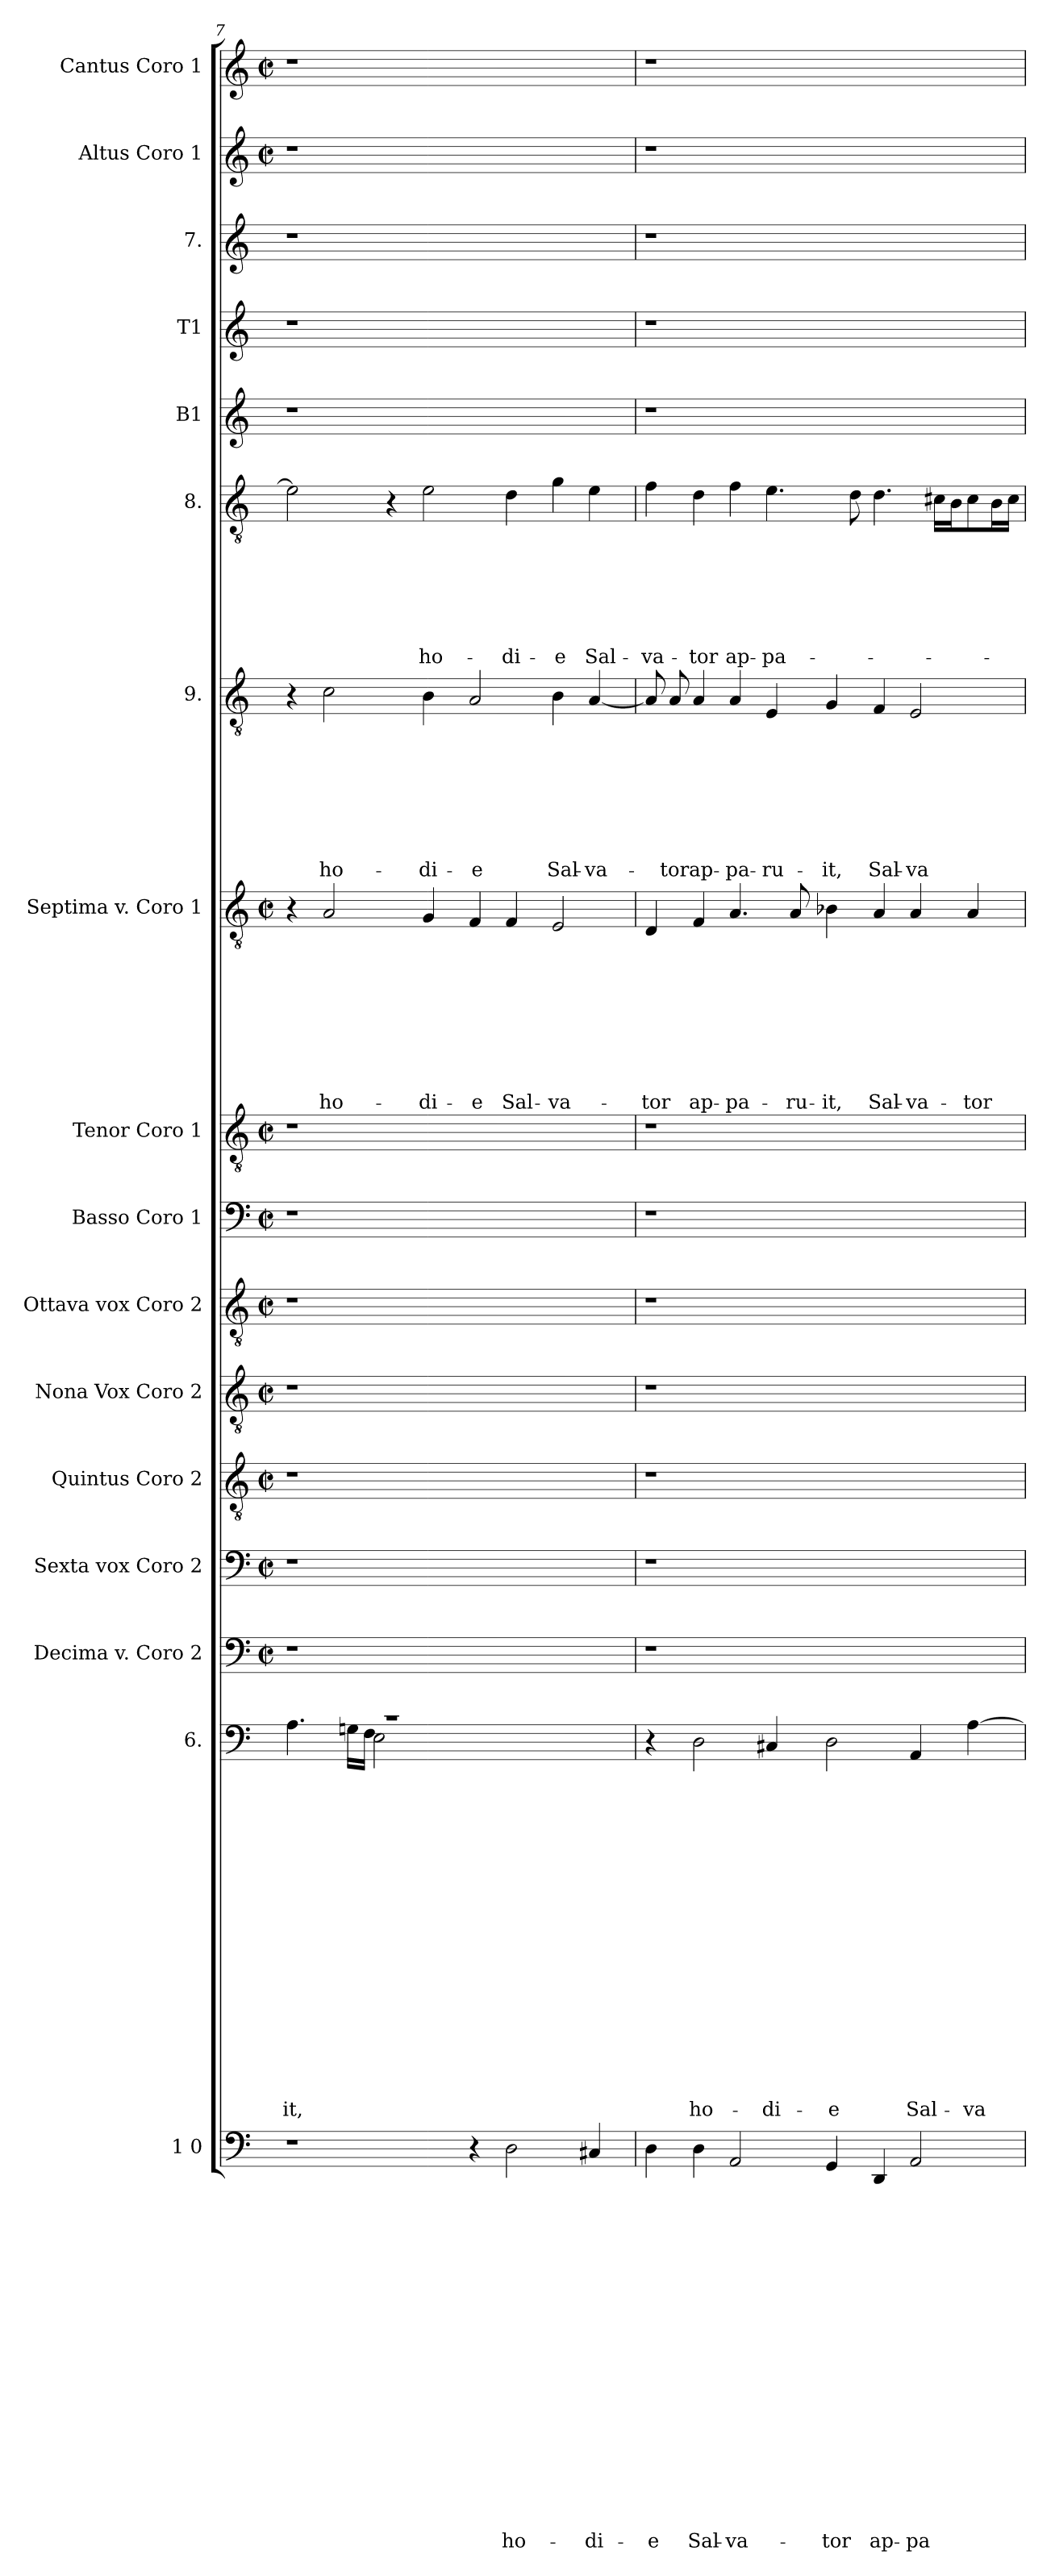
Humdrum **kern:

**kern	**text	**text	**text	**text	**text	**text	**text	**text	**text	**text	**text	**text	**text	**text	**text	**text	**text	**text	**text	**kern	**text	**text	**text	**text	**text	**text	**text	**text	**text	**text	**text	**text	**text	**text	**text	**text	**text	**text	**kern	**kern	**kern	**kern	**kern	**kern	**kern	**kern	**text	**text	**text	**text	**text	**text	**text	**text	**text	**kern	**text	**text	**text	**text	**text	**text	**text	**text	**kern	**text	**text	**text	**text	**text	**text	**text	**kern	**kern	**kern	**kern	**kern
*part17	*part17	*part17	*part17	*part17	*part17	*part17	*part17	*part17	*part17	*part17	*part17	*part17	*part17	*part17	*part17	*part17	*part17	*part17	*part17	*part16	*part16	*part16	*part16	*part16	*part16	*part16	*part16	*part16	*part16	*part16	*part16	*part16	*part16	*part16	*part16	*part16	*part16	*part16	*part15	*part14	*part13	*part12	*part11	*part10	*part9	*part8	*part8	*part8	*part8	*part8	*part8	*part8	*part8	*part8	*part8	*part7	*part7	*part7	*part7	*part7	*part7	*part7	*part7	*part7	*part6	*part6	*part6	*part6	*part6	*part6	*part6	*part6	*part5	*part4	*part3	*part2	*part1
*staff17	*staff17	*staff17	*staff17	*staff17	*staff17	*staff17	*staff17	*staff17	*staff17	*staff17	*staff17	*staff17	*staff17	*staff17	*staff17	*staff17	*staff17	*staff17	*staff17	*staff16	*staff16	*staff16	*staff16	*staff16	*staff16	*staff16	*staff16	*staff16	*staff16	*staff16	*staff16	*staff16	*staff16	*staff16	*staff16	*staff16	*staff16	*staff16	*staff15	*staff14	*staff13	*staff12	*staff11	*staff10	*staff9	*staff8	*staff8	*staff8	*staff8	*staff8	*staff8	*staff8	*staff8	*staff8	*staff8	*staff7	*staff7	*staff7	*staff7	*staff7	*staff7	*staff7	*staff7	*staff7	*staff6	*staff6	*staff6	*staff6	*staff6	*staff6	*staff6	*staff6	*staff5	*staff4	*staff3	*staff2	*staff1
*I"1 0	*	*	*	*	*	*	*	*	*	*	*	*	*	*	*	*	*	*	*	*I"6.	*	*	*	*	*	*	*	*	*	*	*	*	*	*	*	*	*	*	*I"Decima v. Coro 2	*I"Sexta vox Coro 2	*I"Quintus Coro 2	*I"Nona Vox Coro 2	*I"Ottava vox Coro 2	*I"Basso Coro 1	*I"Tenor Coro 1	*I"Septima v. Coro 1	*	*	*	*	*	*	*	*	*	*I"9.	*	*	*	*	*	*	*	*	*I"8.	*	*	*	*	*	*	*	*I"B1	*I"T1	*I"7.	*I"Altus Coro 1	*I"Cantus Coro 1
*	*	*	*	*	*	*	*	*	*	*	*	*	*	*	*	*	*	*	*	*	*	*	*	*	*	*	*	*	*	*	*	*	*	*	*	*	*	*	*	*	*	*	*	*	*	*	*	*	*	*	*	*	*	*	*	*	*	*	*	*	*	*	*	*	*	*	*	*	*	*	*	*	*I'B1	*I'T1	*	*I'A	*I'C
*clefF4	*	*	*	*	*	*	*	*	*	*	*	*	*	*	*	*	*	*	*	*clefF4	*	*	*	*	*	*	*	*	*	*	*	*	*	*	*	*	*	*	*clefF4	*clefF4	*clefGv2	*clefGv2	*clefGv2	*clefF4	*clefGv2	*clefGv2	*	*	*	*	*	*	*	*	*	*clefGv2	*	*	*	*	*	*	*	*	*clefGv2	*	*	*	*	*	*	*	*clefG2	*clefG2	*clefG2	*clefG2	*clefG2
*k[]	*	*	*	*	*	*	*	*	*	*	*	*	*	*	*	*	*	*	*	*k[]	*	*	*	*	*	*	*	*	*	*	*	*	*	*	*	*	*	*	*k[]	*k[]	*k[]	*k[]	*k[]	*k[]	*k[]	*k[]	*	*	*	*	*	*	*	*	*	*k[]	*	*	*	*	*	*	*	*	*k[]	*	*	*	*	*	*	*	*k[]	*k[]	*k[]	*k[]	*k[]
*C:	*	*	*	*	*	*	*	*	*	*	*	*	*	*	*	*	*	*	*	*C:	*	*	*	*	*	*	*	*	*	*	*	*	*	*	*	*	*	*	*C:	*C:	*C:	*C:	*C:	*C:	*C:	*C:	*	*	*	*	*	*	*	*	*	*C:	*	*	*	*	*	*	*	*	*C:	*	*	*	*	*	*	*	*C:	*C:	*C:	*C:	*C:
*	*	*	*	*	*	*	*	*	*	*	*	*	*	*	*	*	*	*	*	*	*	*	*	*	*	*	*	*	*	*	*	*	*	*	*	*	*	*	*M2/2	*M2/2	*M2/2	*M2/2	*M2/2	*M2/2	*M2/2	*M2/2	*	*	*	*	*	*	*	*	*	*	*	*	*	*	*	*	*	*	*	*	*	*	*	*	*	*	*	*	*	*M2/2	*M2/2
*	*	*	*	*	*	*	*	*	*	*	*	*	*	*	*	*	*	*	*	*	*	*	*	*	*	*	*	*	*	*	*	*	*	*	*	*	*	*	*met(c|)	*met(c|)	*met(c|)	*met(c|)	*met(c|)	*met(c|)	*met(c|)	*met(c|)	*	*	*	*	*	*	*	*	*	*	*	*	*	*	*	*	*	*	*	*	*	*	*	*	*	*	*	*	*	*met(c|)	*met(c|)
=7	=7	=7	=7	=7	=7	=7	=7	=7	=7	=7	=7	=7	=7	=7	=7	=7	=7	=7	=7	=7	=7	=7	=7	=7	=7	=7	=7	=7	=7	=7	=7	=7	=7	=7	=7	=7	=7	=7	=7	=7	=7	=7	=7	=7	=7	=7	=7	=7	=7	=7	=7	=7	=7	=7	=7	=7	=7	=7	=7	=7	=7	=7	=7	=7	=7	=7	=7	=7	=7	=7	=7	=7	=7	=7	=7	=7	=7
!	!	!	!	!	!	!	!	!	!	!	!	!	!	!	!	!	!	!	!	!	!	!	!	!	!	!	!	!	!	!	!	!	!	!	!	!	!	!LO:LY:b	!	!	!	!	!	!	!	!	!	!	!	!	!	!	!	!	!	!	!	!	!	!	!	!	!	!	!	!	!	!	!	!	!	!	!	!	!	!	!
*	*	*	*	*	*	*	*	*	*	*	*	*	*	*	*	*	*	*	*	*^	*	*	*	*	*	*	*	*	*	*	*	*	*	*	*	*	*	*	*	*	*	*	*	*	*	*	*	*	*	*	*	*	*	*	*	*	*	*	*	*	*	*	*	*	*	*	*	*	*	*	*	*	*	*	*	*	*
1r	.	.	.	.	.	.	.	.	.	.	.	.	.	.	.	.	.	.	.	4.A\	4..ryy	.	.	.	.	.	.	.	.	.	.	.	.	.	.	.	.	.	-it,	1r	1r	1r	1r	1r	1r	1r	4r	.	.	.	.	.	.	.	.	.	4r	.	.	.	.	.	.	.	.	2e\]	.	.	.	.	.	.	.	1r	1r	1r	1r	1r
!	!	!	!	!	!	!	!	!	!	!	!	!	!	!	!	!	!	!	!	!	!	!	!	!	!	!	!	!	!	!	!	!	!	!	!	!	!	!	!	!	!	!	!	!	!	!	!	!	!	!	!	!	!	!	!	!LO:LY:b	!	!	!	!	!	!	!	!	!LO:LY:b	!	!	!	!	!	!	!	!	!	!	!	!	!
.	.	.	.	.	.	.	.	.	.	.	.	.	.	.	.	.	.	.	.	.	.	.	.	.	.	.	.	.	.	.	.	.	.	.	.	.	.	.	.	.	.	.	.	.	.	.	2A/	.	.	.	.	.	.	.	.	ho-	2c\	.	.	.	.	.	.	.	ho-	.	.	.	.	.	.	.	.	.	.	.	.	.
.	.	.	.	.	.	.	.	.	.	.	.	.	.	.	.	.	.	.	.	16Gn\LL	.	.	.	.	.	.	.	.	.	.	.	.	.	.	.	.	.	.	.	.	.	.	.	.	.	.	.	.	.	.	.	.	.	.	.	.	.	.	.	.	.	.	.	.	.	.	.	.	.	.	.	.	.	.	.	.	.	.
.	.	.	.	.	.	.	.	.	.	.	.	.	.	.	.	.	.	.	.	16F\JJ	2E\	.	.	.	.	.	.	.	.	.	.	.	.	.	.	.	.	.	.	.	.	.	.	.	.	.	.	.	.	.	.	.	.	.	.	.	.	.	.	.	.	.	.	.	.	.	.	.	.	.	.	.	.	.	.	.	.	.
.	.	.	.	.	.	.	.	.	.	.	.	.	.	.	.	.	.	.	.	1rc	.	.	.	.	.	.	.	.	.	.	.	.	.	.	.	.	.	.	.	.	.	.	.	.	.	.	.	.	.	.	.	.	.	.	.	.	.	.	.	.	.	.	.	.	.	4r	.	.	.	.	.	.	.	.	.	.	.	.
!	!	!	!	!	!	!	!	!	!	!	!	!	!	!	!	!	!	!	!	!	!	!	!	!	!	!	!	!	!	!	!	!	!	!	!	!	!	!	!	!	!	!	!	!	!	!	!	!	!	!	!	!	!	!	!	!LO:LY:b	!	!	!	!	!	!	!	!	!LO:LY:b	!	!	!	!	!	!	!	!LO:LY:b	!	!	!	!	!
.	.	.	.	.	.	.	.	.	.	.	.	.	.	.	.	.	.	.	.	.	.	.	.	.	.	.	.	.	.	.	.	.	.	.	.	.	.	.	.	.	.	.	.	.	.	.	4G/	.	.	.	.	.	.	.	.	-di-	4B\	.	.	.	.	.	.	.	-di-	2e\	.	.	.	.	.	.	ho-	.	.	.	.	.
.	.	.	.	.	.	.	.	.	.	.	.	.	.	.	.	.	.	.	.	.	2ryy	.	.	.	.	.	.	.	.	.	.	.	.	.	.	.	.	.	.	.	.	.	.	.	.	.	.	.	.	.	.	.	.	.	.	.	.	.	.	.	.	.	.	.	.	.	.	.	.	.	.	.	.	.	.	.	.	.
!	!	!	!	!	!	!	!	!	!	!	!	!	!	!	!	!	!	!	!	!	!	!	!	!	!	!	!	!	!	!	!	!	!	!	!	!	!	!	!	!	!	!	!	!	!	!	!	!	!	!	!	!	!	!	!	!LO:LY:b:rj	!	!	!	!	!	!	!	!	!LO:LY:b:rj	!	!	!	!	!	!	!	!	!	!	!	!	!
4r	.	.	.	.	.	.	.	.	.	.	.	.	.	.	.	.	.	.	.	.	.	.	.	.	.	.	.	.	.	.	.	.	.	.	.	.	.	.	.	1ryy	1ryy	1ryy	1ryy	1ryy	1ryy	1ryy	4F/	.	.	.	.	.	.	.	.	-e	2A/	.	.	.	.	.	.	.	-e	.	.	.	.	.	.	.	.	1ryy	1ryy	1ryy	1ryy	1ryy
!	!	!	!	!	!	!	!	!	!	!	!	!	!	!	!	!	!	!	!LO:LY:b	!	!	!	!	!	!	!	!	!	!	!	!	!	!	!	!	!	!	!	!	!	!	!	!	!	!	!	!	!	!	!	!	!	!	!	!	!LO:LY:b	!	!	!	!	!	!	!	!	!	!	!	!	!	!	!	!	!LO:LY:b	!	!	!	!	!
2D\	.	.	.	.	.	.	.	.	.	.	.	.	.	.	.	.	.	.	ho-	.	.	.	.	.	.	.	.	.	.	.	.	.	.	.	.	.	.	.	.	.	.	.	.	.	.	.	4F/	.	.	.	.	.	.	.	.	Sal-	.	.	.	.	.	.	.	.	.	4d\	.	.	.	.	.	.	-di-	.	.	.	.	.
.	.	.	.	.	.	.	.	.	.	.	.	.	.	.	.	.	.	.	.	.	2ryy	.	.	.	.	.	.	.	.	.	.	.	.	.	.	.	.	.	.	.	.	.	.	.	.	.	.	.	.	.	.	.	.	.	.	.	.	.	.	.	.	.	.	.	.	.	.	.	.	.	.	.	.	.	.	.	.	.
!	!	!	!	!	!	!	!	!	!	!	!	!	!	!	!	!	!	!	!	!	!	!	!	!	!	!	!	!	!	!	!	!	!	!	!	!	!	!	!	!	!	!	!	!	!	!	!	!	!	!	!	!	!	!	!	!LO:LY:b:rj	!	!	!	!	!	!	!	!	!LO:LY:b	!	!	!	!	!	!	!	!LO:LY:b	!	!	!	!	!
.	.	.	.	.	.	.	.	.	.	.	.	.	.	.	.	.	.	.	.	2ryy	.	.	.	.	.	.	.	.	.	.	.	.	.	.	.	.	.	.	.	.	.	.	.	.	.	.	2E/	.	.	.	.	.	.	.	.	-va-	4B\	.	.	.	.	.	.	.	Sal-	4g\	.	.	.	.	.	.	-e	.	.	.	.	.
!	!	!	!	!	!	!	!	!	!	!	!	!	!	!	!	!	!	!	!LO:LY:b	!	!	!	!	!	!	!	!	!	!	!	!	!	!	!	!	!	!	!	!	!	!	!	!	!	!	!	!	!	!	!	!	!	!	!	!	!	!	!	!	!	!	!	!	!	!LO:LY:b:rj	!	!	!	!	!	!	!	!LO:LY:b	!	!	!	!	!
4C#X/	.	.	.	.	.	.	.	.	.	.	.	.	.	.	.	.	.	.	-di-	.	.	.	.	.	.	.	.	.	.	.	.	.	.	.	.	.	.	.	.	.	.	.	.	.	.	.	.	.	.	.	.	.	.	.	.	.	[<4A/	.	.	.	.	.	.	.	-va-	4e\	.	.	.	.	.	.	Sal-	.	.	.	.	.
.	.	.	.	.	.	.	.	.	.	.	.	.	.	.	.	.	.	.	.	.	16ryy	.	.	.	.	.	.	.	.	.	.	.	.	.	.	.	.	.	.	.	.	.	.	.	.	.	.	.	.	.	.	.	.	.	.	.	.	.	.	.	.	.	.	.	.	.	.	.	.	.	.	.	.	.	.	.	.	.
=8	=8	=8	=8	=8	=8	=8	=8	=8	=8	=8	=8	=8	=8	=8	=8	=8	=8	=8	=8	=8	=8	=8	=8	=8	=8	=8	=8	=8	=8	=8	=8	=8	=8	=8	=8	=8	=8	=8	=8	=8	=8	=8	=8	=8	=8	=8	=8	=8	=8	=8	=8	=8	=8	=8	=8	=8	=8	=8	=8	=8	=8	=8	=8	=8	=8	=8	=8	=8	=8	=8	=8	=8	=8	=8	=8	=8	=8	=8
!	!	!	!	!	!	!	!	!	!	!	!	!	!	!	!	!	!	!	!LO:LY:b	!	!	!	!	!	!	!	!	!	!	!	!	!	!	!	!	!	!	!	!	!	!	!	!	!	!	!	!	!	!	!	!	!	!	!	!	!LO:LY:b	!	!	!	!	!	!	!	!	!	!	!	!	!	!	!	!	!LO:LY:b	!	!	!	!	!
*	*	*	*	*	*	*	*	*	*	*	*	*	*	*	*	*	*	*	*	*v	*v	*	*	*	*	*	*	*	*	*	*	*	*	*	*	*	*	*	*	*	*	*	*	*	*	*	*	*	*	*	*	*	*	*	*	*	*	*	*	*	*	*	*	*	*	*	*	*	*	*	*	*	*	*	*	*	*	*
4D\	.	.	.	.	.	.	.	.	.	.	.	.	.	.	.	.	.	.	-e	4r	.	.	.	.	.	.	.	.	.	.	.	.	.	.	.	.	.	.	1r	1r	1r	1r	1r	1r	1r	4D/	.	.	.	.	.	.	.	.	-tor	8A/]	.	.	.	.	.	.	.	.	4f\	.	.	.	.	.	.	-va-	1r	1r	1r	1r	1r
!	!	!	!	!	!	!	!	!	!	!	!	!	!	!	!	!	!	!	!	!	!	!	!	!	!	!	!	!	!	!	!	!	!	!	!	!	!	!	!	!	!	!	!	!	!	!	!	!	!	!	!	!	!	!	!	!	!	!	!	!	!	!	!	!LO:LY:b	!	!	!	!	!	!	!	!	!	!	!	!	!
.	.	.	.	.	.	.	.	.	.	.	.	.	.	.	.	.	.	.	.	.	.	.	.	.	.	.	.	.	.	.	.	.	.	.	.	.	.	.	.	.	.	.	.	.	.	.	.	.	.	.	.	.	.	.	.	8A/	.	.	.	.	.	.	.	-tor	.	.	.	.	.	.	.	.	.	.	.	.	.
!	!	!	!	!	!	!	!	!	!	!	!	!	!	!	!	!	!	!	!LO:LY:b	!	!	!	!	!	!	!	!	!	!	!	!	!	!	!	!	!	!	!LO:LY:b	!	!	!	!	!	!	!	!	!	!	!	!	!	!	!	!	!LO:LY:b	!	!	!	!	!	!	!	!	!LO:LY:b	!	!	!	!	!	!	!	!LO:LY:b	!	!	!	!	!
4D\	.	.	.	.	.	.	.	.	.	.	.	.	.	.	.	.	.	.	Sal-	2D\	.	.	.	.	.	.	.	.	.	.	.	.	.	.	.	.	.	ho-	.	.	.	.	.	.	.	4F/	.	.	.	.	.	.	.	.	ap-	4A/	.	.	.	.	.	.	.	ap-	4d\	.	.	.	.	.	.	-tor	.	.	.	.	.
!	!	!	!	!	!	!	!	!	!	!	!	!	!	!	!	!	!	!	!LO:LY:b:rj	!	!	!	!	!	!	!	!	!	!	!	!	!	!	!	!	!	!	!	!	!	!	!	!	!	!	!	!	!	!	!	!	!	!	!	!LO:LY:b	!	!	!	!	!	!	!	!	!LO:LY:b	!	!	!	!	!	!	!	!LO:LY:b	!	!	!	!	!
2AA/	.	.	.	.	.	.	.	.	.	.	.	.	.	.	.	.	.	.	-va-	.	.	.	.	.	.	.	.	.	.	.	.	.	.	.	.	.	.	.	.	.	.	.	.	.	.	4.A/	.	.	.	.	.	.	.	.	-pa-	4A/	.	.	.	.	.	.	.	-pa-	4f\	.	.	.	.	.	.	ap-	.	.	.	.	.
!	!	!	!	!	!	!	!	!	!	!	!	!	!	!	!	!	!	!	!	!	!	!	!	!	!	!	!	!	!	!	!	!	!	!	!	!	!	!LO:LY:b	!	!	!	!	!	!	!	!	!	!	!	!	!	!	!	!	!	!	!	!	!	!	!	!	!	!LO:LY:b:rj	!	!	!	!	!	!	!	!LO:LY:b:rj	!	!	!	!	!
.	.	.	.	.	.	.	.	.	.	.	.	.	.	.	.	.	.	.	.	4C#X/	.	.	.	.	.	.	.	.	.	.	.	.	.	.	.	.	.	-di-	.	.	.	.	.	.	.	.	.	.	.	.	.	.	.	.	.	4E/	.	.	.	.	.	.	.	-ru-	4.e\	.	.	.	.	.	.	-pa-	.	.	.	.	.
!	!	!	!	!	!	!	!	!	!	!	!	!	!	!	!	!	!	!	!	!	!	!	!	!	!	!	!	!	!	!	!	!	!	!	!	!	!	!	!	!	!	!	!	!	!	!	!	!	!	!	!	!	!	!	!LO:LY:b:rj	!	!	!	!	!	!	!	!	!	!	!	!	!	!	!	!	!	!	!	!	!	!
.	.	.	.	.	.	.	.	.	.	.	.	.	.	.	.	.	.	.	.	.	.	.	.	.	.	.	.	.	.	.	.	.	.	.	.	.	.	.	.	.	.	.	.	.	.	8A/	.	.	.	.	.	.	.	.	-ru-	.	.	.	.	.	.	.	.	.	.	.	.	.	.	.	.	.	.	.	.	.	.
!	!	!	!	!	!	!	!	!	!	!	!	!	!	!	!	!	!	!	!LO:LY:b	!	!	!	!	!	!	!	!	!	!	!	!	!	!	!	!	!	!	!LO:LY:b	!	!	!	!	!	!	!	!	!	!	!	!	!	!	!	!	!LO:LY:b	!	!	!	!	!	!	!	!	!LO:LY:b	!	!	!	!	!	!	!	!	!	!	!	!	!
4GG/	.	.	.	.	.	.	.	.	.	.	.	.	.	.	.	.	.	.	-tor	2D\	.	.	.	.	.	.	.	.	.	.	.	.	.	.	.	.	.	-e	1ryy	1ryy	1ryy	1ryy	1ryy	1ryy	1ryy	4B-X\	.	.	.	.	.	.	.	.	-it,	4G/	.	.	.	.	.	.	.	-it,	.	.	.	.	.	.	.	.	1ryy	1ryy	1ryy	1ryy	1ryy
.	.	.	.	.	.	.	.	.	.	.	.	.	.	.	.	.	.	.	.	.	.	.	.	.	.	.	.	.	.	.	.	.	.	.	.	.	.	.	.	.	.	.	.	.	.	.	.	.	.	.	.	.	.	.	.	.	.	.	.	.	.	.	.	.	8d\	.	.	.	.	.	.	.	.	.	.	.	.
!	!	!	!	!	!	!	!	!	!	!	!	!	!	!	!	!	!	!	!LO:LY:b	!	!	!	!	!	!	!	!	!	!	!	!	!	!	!	!	!	!	!	!	!	!	!	!	!	!	!	!	!	!	!	!	!	!	!	!LO:LY:b	!	!	!	!	!	!	!	!	!LO:LY:b	!	!	!	!	!	!	!	!	!	!	!	!	!
4DD/	.	.	.	.	.	.	.	.	.	.	.	.	.	.	.	.	.	.	ap-	.	.	.	.	.	.	.	.	.	.	.	.	.	.	.	.	.	.	.	.	.	.	.	.	.	.	4A/	.	.	.	.	.	.	.	.	Sal-	4F/	.	.	.	.	.	.	.	Sal-	4.d\	.	.	.	.	.	.	.	.	.	.	.	.
!	!	!	!	!	!	!	!	!	!	!	!	!	!	!	!	!	!	!	!LO:LY:b:rj	!	!	!	!	!	!	!	!	!	!	!	!	!	!	!	!	!	!	!LO:LY:b	!	!	!	!	!	!	!	!	!	!	!	!	!	!	!	!	!LO:LY:b:rj	!	!	!	!	!	!	!	!	!LO:LY:b:rj	!	!	!	!	!	!	!	!	!	!	!	!	!
2AA/	.	.	.	.	.	.	.	.	.	.	.	.	.	.	.	.	.	.	-pa-	4AA/	.	.	.	.	.	.	.	.	.	.	.	.	.	.	.	.	.	Sal-	.	.	.	.	.	.	.	4A/	.	.	.	.	.	.	.	.	-va-	2E/	.	.	.	.	.	.	.	-va-	.	.	.	.	.	.	.	.	.	.	.	.	.
.	.	.	.	.	.	.	.	.	.	.	.	.	.	.	.	.	.	.	.	.	.	.	.	.	.	.	.	.	.	.	.	.	.	.	.	.	.	.	.	.	.	.	.	.	.	.	.	.	.	.	.	.	.	.	.	.	.	.	.	.	.	.	.	.	16c#X\LL	.	.	.	.	.	.	.	.	.	.	.	.
.	.	.	.	.	.	.	.	.	.	.	.	.	.	.	.	.	.	.	.	.	.	.	.	.	.	.	.	.	.	.	.	.	.	.	.	.	.	.	.	.	.	.	.	.	.	.	.	.	.	.	.	.	.	.	.	.	.	.	.	.	.	.	.	.	16B\J	.	.	.	.	.	.	.	.	.	.	.	.
!	!	!	!	!	!	!	!	!	!	!	!	!	!	!	!	!	!	!	!	!	!	!	!	!	!	!	!	!	!	!	!	!	!	!	!	!	!	!LO:LY:b	!	!	!	!	!	!	!	!	!	!	!	!	!	!	!	!	!LO:LY:b	!	!	!	!	!	!	!	!	!	!	!	!	!	!	!	!	!	!	!	!	!	!
.	.	.	.	.	.	.	.	.	.	.	.	.	.	.	.	.	.	.	.	[>4A\	.	.	.	.	.	.	.	.	.	.	.	.	.	.	.	.	.	-va-	.	.	.	.	.	.	.	4A/	.	.	.	.	.	.	.	.	-tor	.	.	.	.	.	.	.	.	.	8c#\	.	.	.	.	.	.	.	.	.	.	.	.
.	.	.	.	.	.	.	.	.	.	.	.	.	.	.	.	.	.	.	.	.	.	.	.	.	.	.	.	.	.	.	.	.	.	.	.	.	.	.	.	.	.	.	.	.	.	.	.	.	.	.	.	.	.	.	.	.	.	.	.	.	.	.	.	.	16B\L	.	.	.	.	.	.	.	.	.	.	.	.
.	.	.	.	.	.	.	.	.	.	.	.	.	.	.	.	.	.	.	.	.	.	.	.	.	.	.	.	.	.	.	.	.	.	.	.	.	.	.	.	.	.	.	.	.	.	.	.	.	.	.	.	.	.	.	.	.	.	.	.	.	.	.	.	.	16c#\JJ	.	.	.	.	.	.	.	.	.	.	.	.
=	=	=	=	=	=	=	=	=	=	=	=	=	=	=	=	=	=	=	=	=	=	=	=	=	=	=	=	=	=	=	=	=	=	=	=	=	=	=	=	=	=	=	=	=	=	=	=	=	=	=	=	=	=	=	=	=	=	=	=	=	=	=	=	=	=	=	=	=	=	=	=	=	=	=	=	=	=
*-	*-	*-	*-	*-	*-	*-	*-	*-	*-	*-	*-	*-	*-	*-	*-	*-	*-	*-	*-	*-	*-	*-	*-	*-	*-	*-	*-	*-	*-	*-	*-	*-	*-	*-	*-	*-	*-	*-	*-	*-	*-	*-	*-	*-	*-	*-	*-	*-	*-	*-	*-	*-	*-	*-	*-	*-	*-	*-	*-	*-	*-	*-	*-	*-	*-	*-	*-	*-	*-	*-	*-	*-	*-	*-	*-	*-	*-
